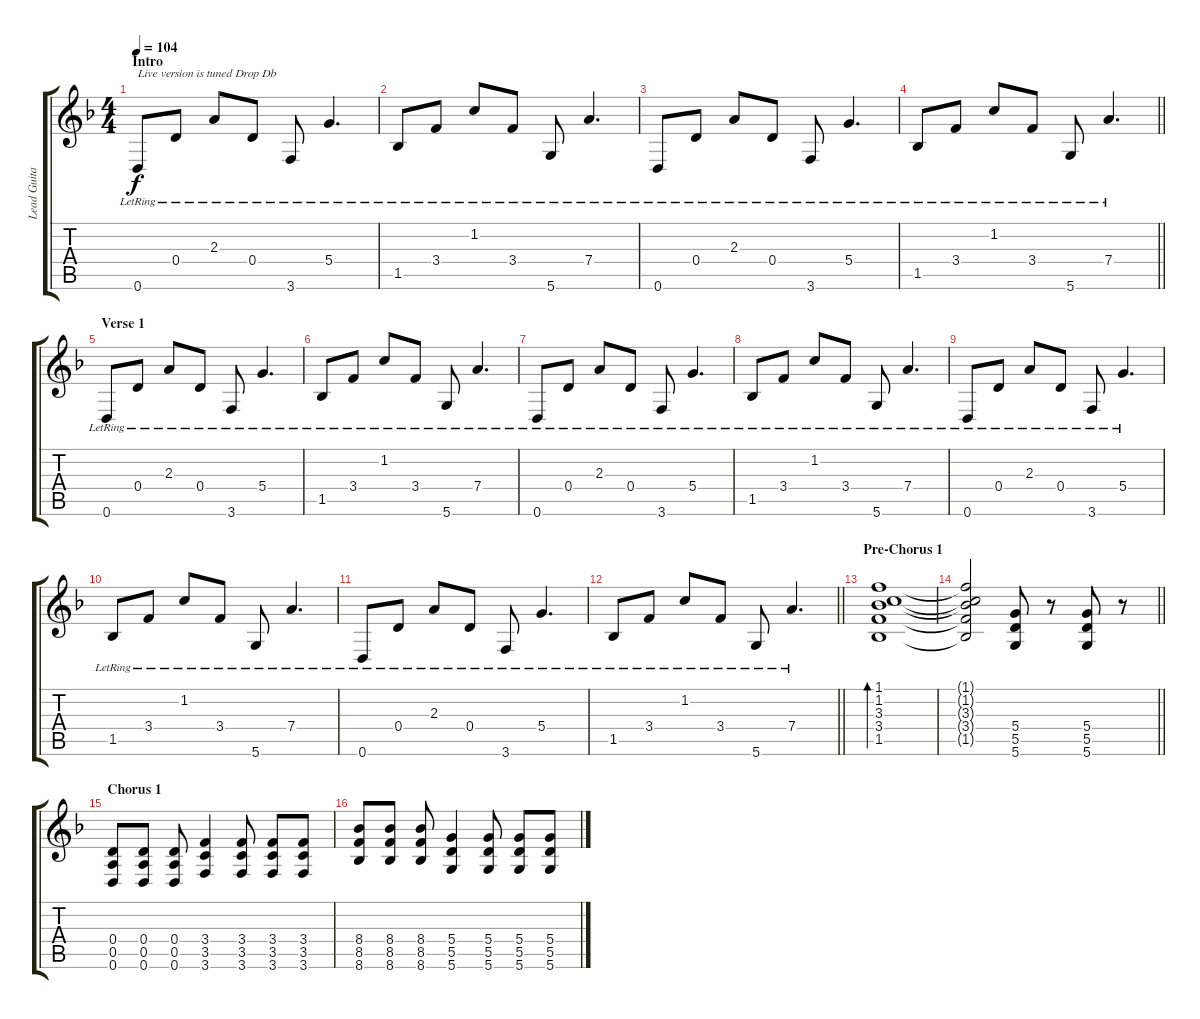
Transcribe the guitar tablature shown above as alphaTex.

\track ("Lead Guitar" "Lead Guita") {instrument electricguitarclean}
\staff {score tabs}
\tuning (E4 B3 G3 D3 A2 D2) {hide}
\ts (4 4)
\section ("" "Intro")
\tempo 104
\clef g2
\ks f
0.6{lr}.8{txt "Live version is tuned Drop Db" dy f instrument electricguitarclean} 0.4{lr}.8 2.3{lr}.8 0.4{lr}.8 3.6{lr}.8 5.4{lr}.4{d} |
1.5{lr}.8 3.4{lr}.8 1.2{lr}.8 3.4{lr}.8 5.6{lr}.8 7.4{lr}.4{d} |
0.6{lr}.8 0.4{lr}.8 2.3{lr}.8 0.4{lr}.8 3.6{lr}.8 5.4{lr}.4{d} |
\barLineRight lightlight
1.5{lr}.8 3.4{lr}.8 1.2{lr}.8 3.4{lr}.8 5.6{lr}.8 7.4{lr}.4{d} |
\section ("" "Verse 1")
0.6{lr}.8 0.4{lr}.8 2.3{lr}.8 0.4{lr}.8 3.6{lr}.8 5.4{lr}.4{d} |
1.5{lr}.8 3.4{lr}.8 1.2{lr}.8 3.4{lr}.8 5.6{lr}.8 7.4{lr}.4{d} |
0.6{lr}.8 0.4{lr}.8 2.3{lr}.8 0.4{lr}.8 3.6{lr}.8 5.4{lr}.4{d} |
1.5{lr}.8 3.4{lr}.8 1.2{lr}.8 3.4{lr}.8 5.6{lr}.8 7.4{lr}.4{d} |
0.6{lr}.8 0.4{lr}.8 2.3{lr}.8 0.4{lr}.8 3.6{lr}.8 5.4{lr}.4{d} |
1.5{lr}.8 3.4{lr}.8 1.2{lr}.8 3.4{lr}.8 5.6{lr}.8 7.4{lr}.4{d} |
0.6{lr}.8 0.4{lr}.8 2.3{lr}.8 0.4{lr}.8 3.6{lr}.8 5.4{lr}.4{d} |
\barLineRight lightlight
1.5{lr}.8 3.4{lr}.8 1.2{lr}.8 3.4{lr}.8 5.6{lr}.8 7.4{lr}.4{d} |
\section ("" "Pre-Chorus 1")
(1.1 1.2 3.3 3.4 1.5).1{bd 480} |
\barLineRight lightlight
(1.1{t} 1.2{t} 3.3{t} 3.4{t} 1.5{t}).2 (5.4 5.5 5.6).8{instrument distortionguitar} r.8 (5.4 5.5 5.6).8 r.8 |
\section ("" "Chorus 1")
(0.4 0.5 0.6).8 (0.4 0.5 0.6).8 (0.4 0.5 0.6).8 (3.4 3.5 3.6).4 (3.4 3.5 3.6).8 (3.4 3.5 3.6).8 (3.4 3.5 3.6).8 |
(8.4 8.5 8.6).8 (8.4 8.5 8.6).8 (8.4 8.5 8.6).8 (5.4 5.5 5.6).4 (5.4 5.5 5.6).8 (5.4 5.5 5.6).8 (5.4 5.5 5.6).8
